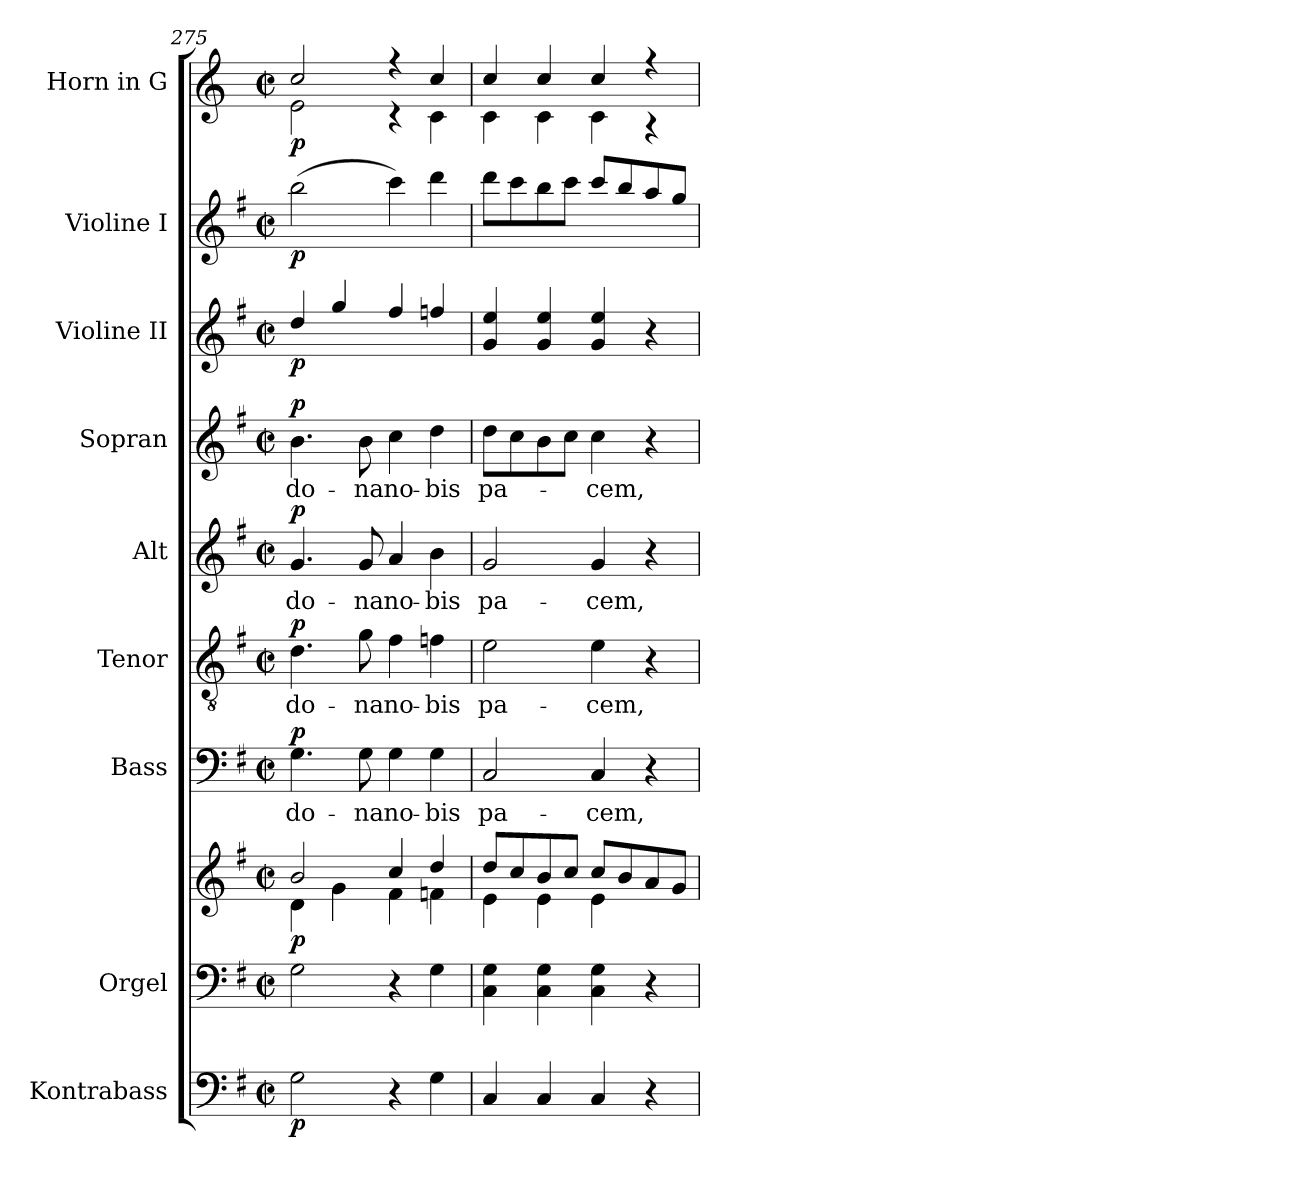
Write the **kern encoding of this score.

**kern	**dynam	**kern	**kern	**dynam	**kern	**text	**dynam	**kern	**text	**dynam	**kern	**text	**dynam	**kern	**text	**dynam	**kern	**dynam	**kern	**dynam	**kern	**dynam
*part9	*part9	*part8	*part8	*part8	*part7	*part7	*part7	*part6	*part6	*part6	*part5	*part5	*part5	*part4	*part4	*part4	*part3	*part3	*part2	*part2	*part1	*part1
*staff10	*staff10	*staff9	*staff8	*staff8/9	*staff7	*staff7	*staff7	*staff6	*staff6	*staff6	*staff5	*staff5	*staff5	*staff4	*staff4	*staff4	*staff3	*staff3	*staff2	*staff2	*staff1	*staff1
*I"Kontrabass	*	*I"Orgel	*	*	*I"Bass	*	*	*I"Tenor	*	*	*I"Alt	*	*	*I"Sopran	*	*	*I"Violine II	*	*I"Violine I	*	*I"Horn in G	*
*I'Kb.	*	*I'Org.	*	*	*I'B	*	*	*I'T	*	*	*I'A	*	*	*I'S	*	*	*I'Vl. II	*	*I'Vl. I	*	*I'Hrn.	*
*clefF4	*	*clefF4	*clefG2	*	*clefF4	*	*	*clefGv2	*	*	*clefG2	*	*	*clefG2	*	*	*clefG2	*	*clefG2	*	*clefG2	*
*ITrd7c12	*	*	*	*	*	*	*	*	*	*	*	*	*	*	*	*	*ITrd7c12	*	*ITrd7c12	*	*ITrd3c5	*
*k[f#]	*	*k[f#]	*k[f#]	*	*k[f#]	*	*	*k[f#]	*	*	*k[f#]	*	*	*k[f#]	*	*	*k[f#]	*	*k[f#]	*	*k[f#]	*
*G:	*	*G:	*G:	*	*G:	*	*	*G:	*	*	*G:	*	*	*G:	*	*	*G:	*	*G:	*	*G:	*
*M2/2	*	*M2/2	*M2/2	*	*M2/2	*	*	*M2/2	*	*	*M2/2	*	*	*M2/2	*	*	*M2/2	*	*M2/2	*	*M2/2	*
*met(c|)	*	*met(c|)	*met(c|)	*	*met(c|)	*	*	*met(c|)	*	*	*met(c|)	*	*	*met(c|)	*	*	*met(c|)	*	*met(c|)	*	*met(c|)	*
=275	=275	=275	=275	=275	=275	=275	=275	=275	=275	=275	=275	=275	=275	=275	=275	=275	=275	=275	=275	=275	=275	=275
*	*	*	*^	*	*	*	*	*	*	*	*	*	*	*	*	*	*	*	*	*	*	*
!	!LO:DY:b	!	!	!	!LO:DY:b	!	!LO:LY:b	!LO:DY:a	!	!LO:LY:b	!LO:DY:a	!	!LO:LY:b	!LO:DY:a	!	!LO:LY:b	!LO:DY:a	!	!LO:DY:b	!	!LO:DY:b	!	!LO:DY:b
*	*	*	*	*	*	*	*	*	*	*	*	*	*	*	*	*	*	*	*	*	*	*^	*
2GG\	p	2G\	2b/	4d\	p	4.G\	do-	p	4.d\	do-	p	4.g/	do-	p	4.b\	do-	p	4d/	p	(>2b\	p	2g/	2B\	p
.	.	.	.	4g\	.	.	.	.	.	.	.	.	.	.	.	.	.	4g/	.	.	.	.	.	.
!	!	!	!	!	!	!	!LO:LY:b	!	!	!LO:LY:b	!	!	!LO:LY:b	!	!	!LO:LY:b	!	!	!	!	!	!	!	!
.	.	.	.	.	.	8G\	-na	.	8g\	-na	.	8g/	-na	.	8b\	-na	.	.	.	.	.	.	.	.
!	!	!	!	!	!	!	!LO:LY:b	!	!	!LO:LY:b	!	!	!LO:LY:b	!	!	!LO:LY:b	!	!	!	!	!	!	!	!
4r	.	4r	4cc/	4f#\	.	4G\	no-	.	4f#\	no-	.	4a/	no-	.	4cc\	no-	.	4f#/	.	4cc\)	.	4r	4r	.
!	!	!	!	!	!	!	!LO:LY:b	!	!	!LO:LY:b	!	!	!LO:LY:b	!	!	!LO:LY:b	!	!	!	!	!	!	!	!
4GG\	.	4G\	4dd/	4fn\	.	4G\	-bis	.	4fn\	-bis	.	4b\	-bis	.	4dd\	-bis	.	4fn/	.	4dd\	.	4g/	4G\	.
!!LO:PB:g=z	!!
=276	=276	=276	=276	=276	=276	=276	=276	=276	=276	=276	=276	=276	=276	=276	=276	=276	=276	=276	=276	=276	=276	=276	=276	=276
!	!	!	!	!	!	!	!LO:LY:b	!	!	!LO:LY:b	!	!	!LO:LY:b	!	!	!LO:LY:b	!	!	!	!	!	!	!	!
4CC/	.	4C\ 4G\	8dd/L	4e\	.	2C/	pa-	.	2e\	pa-	.	2g/	pa-	.	8dd\L	pa-	.	4G/ 4e/	.	8dd\L	.	4g/	4G\	.
.	.	.	8cc/	.	.	.	.	.	.	.	.	.	.	.	8cc\	.	.	.	.	8cc\	.	.	.	.
4CC/	.	4C\ 4G\	8b/	4e\	.	.	.	.	.	.	.	.	.	.	8b\	.	.	4G/ 4e/	.	8b\	.	4g/	4G\	.
.	.	.	8cc/J	.	.	.	.	.	.	.	.	.	.	.	8cc\J	.	.	.	.	8cc\J	.	.	.	.
!	!	!	!	!	!	!	!LO:LY:b	!	!	!LO:LY:b	!	!	!LO:LY:b	!	!	!LO:LY:b	!	!	!	!	!	!	!	!
4CC/	.	4C\ 4G\	8cc/L	4e\	.	4C/	-cem,	.	4e\	-cem,	.	4g/	-cem,	.	4cc\	-cem,	.	4G/ 4e/	.	8cc/L	.	4g/	4G\	.
.	.	.	8b/	.	.	.	.	.	.	.	.	.	.	.	.	.	.	.	.	8b/	.	.	.	.
4r	.	4r	8a/	4ryy	.	4r	.	.	4r	.	.	4r	.	.	4r	.	.	4r	.	8a/	.	4r	4r	.
.	.	.	8g/J	.	.	.	.	.	.	.	.	.	.	.	.	.	.	.	.	8g/J	.	.	.	.
*	*	*	*v	*v	*	*	*	*	*	*	*	*	*	*	*	*	*	*	*	*	*	*v	*v	*
=	=	=	=	=	=	=	=	=	=	=	=	=	=	=	=	=	=	=	=	=	=	=
*-	*-	*-	*-	*-	*-	*-	*-	*-	*-	*-	*-	*-	*-	*-	*-	*-	*-	*-	*-	*-	*-	*-
